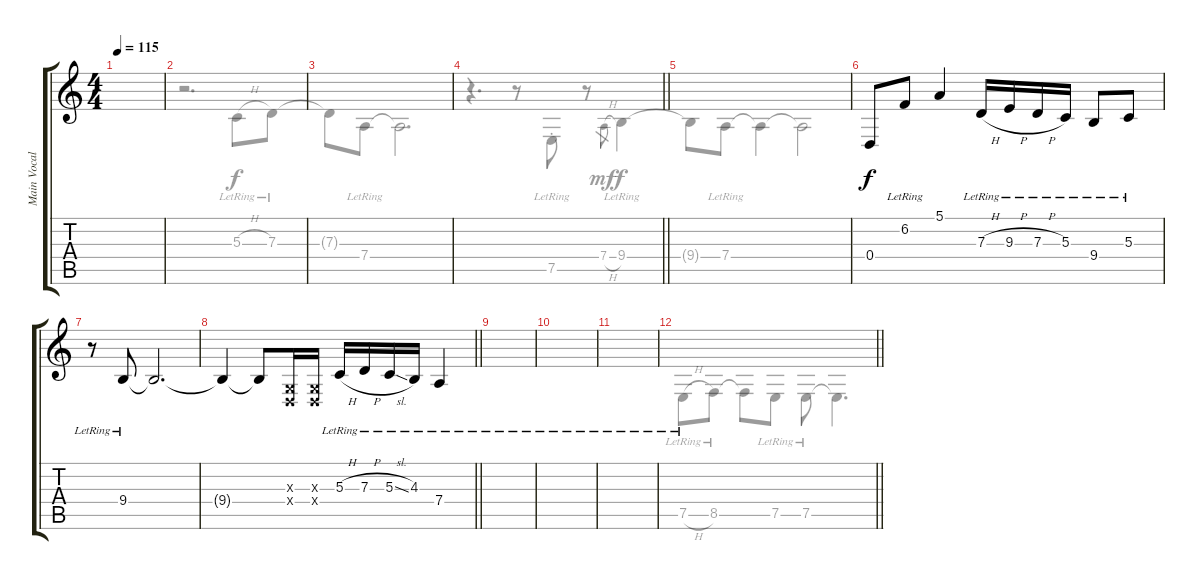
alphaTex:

\track ("Main Vocal(Vincent)/Clean Guitar II " "Main Vocal") {instrument altosax}
\staff {score tabs}
\tuning (E4 B3 G3 D3 A2 E2) {hide}
\voice
\ts (4 4)
\section ("" "")
\tempo 115
\clef g2
\ks c
|
|
|
\barLineRight lightlight
|
\section ("" "")
|
0.4.8 6.2{lr}.8 5.1.4 7.3{h lr}.16 9.3{h lr}.16 7.3{h lr}.16 5.3{lr}.16 9.4{lr}.8 5.3{lr}.8 |
r.8 9.4{lr}.8 9.4{t}.2{d} |
\barLineRight lightlight
9.4{t}.4 9.4{t}.8 (0.3{x} 0.4{x}).16 (0.3{x} 0.4{x}).16 5.3{h lr}.16 7.3{h lr}.16 5.3{sl lr}.16 4.3{lr}.16 7.4{lr}.4 |
\section ("" "")
|
|
|
\barLineRight lightlight
\voice
\clef g2
\ottava regular
\simile none
\ks c
7.5{h lr}.8{dy f} 8.5{lr}.8 8.5{t}.8 7.5{lr}.8 7.5{lr}.8 7.5{t}.4{d} |
r.2{d} 5.3{h lr}.8 7.3{lr}.8 |
7.3{t}.8 7.4{lr}.8 7.4{t}.2{d} |
\barLineRight lightlight
r.4{d} r.8 7.5{st lr}.8 r.8 7.4{h}.8{gr dy mf} 9.4{lr}.4{dy f} |
9.4{t}.8 7.4{lr}.8 7.4{t}.4 7.4{t}.2 |
|
|
\barLineRight lightlight
|
|
|
|
\barLineRight lightlight
